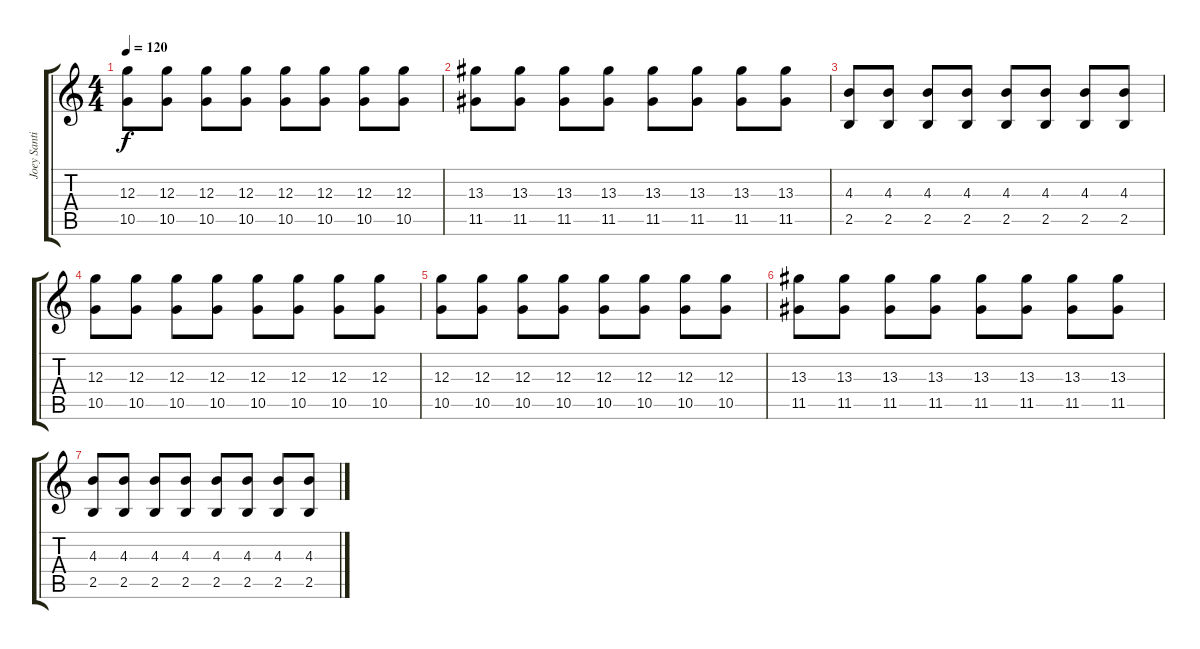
\track ("Joey Santiago" "Joey Santi") {instrument distortionguitar}
\staff {score tabs}
\tuning (E4 B3 G3 D3 A2 E2) {hide}
\ts (4 4)
\tempo 120
\clef g2
\ks c
(12.3 10.5).8{dy f} (12.3 10.5).8 (12.3 10.5).8 (12.3 10.5).8 (12.3 10.5).8 (12.3 10.5).8 (12.3 10.5).8 (12.3 10.5).8 |
(13.3 11.5).8 (13.3 11.5).8 (13.3 11.5).8 (13.3 11.5).8 (13.3 11.5).8 (13.3 11.5).8 (13.3 11.5).8 (13.3 11.5).8 |
(4.3 2.5).8 (4.3 2.5).8 (4.3 2.5).8 (4.3 2.5).8 (4.3 2.5).8 (4.3 2.5).8 (4.3 2.5).8 (4.3 2.5).8 |
(12.3 10.5).8 (12.3 10.5).8 (12.3 10.5).8 (12.3 10.5).8 (12.3 10.5).8 (12.3 10.5).8 (12.3 10.5).8 (12.3 10.5).8 |
(12.3 10.5).8 (12.3 10.5).8 (12.3 10.5).8 (12.3 10.5).8 (12.3 10.5).8 (12.3 10.5).8 (12.3 10.5).8 (12.3 10.5).8 |
(13.3 11.5).8 (13.3 11.5).8 (13.3 11.5).8 (13.3 11.5).8 (13.3 11.5).8 (13.3 11.5).8 (13.3 11.5).8 (13.3 11.5).8 |
(4.3 2.5).8 (4.3 2.5).8 (4.3 2.5).8 (4.3 2.5).8 (4.3 2.5).8 (4.3 2.5).8 (4.3 2.5).8 (4.3 2.5).8
